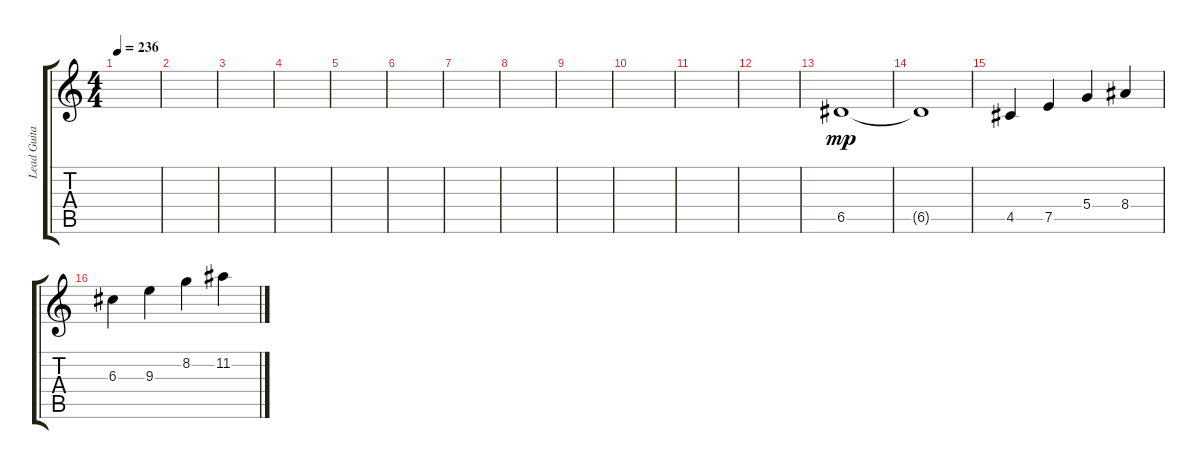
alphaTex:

\track ("Lead Guitar" "Lead Guita") {instrument overdrivenguitar}
\staff {score tabs}
\tuning (E4 B3 G3 D3 A2 D2) {hide}
\ts (4 4)
\tempo 236
\clef g2
\ks c
|
|
|
|
|
|
|
|
|
|
|
|
6.5.1{dy mp} |
6.5{t}.1 |
4.5.4 7.5.4 5.4.4 8.4.4 |
6.3.4 9.3.4 8.2.4 11.2.4
